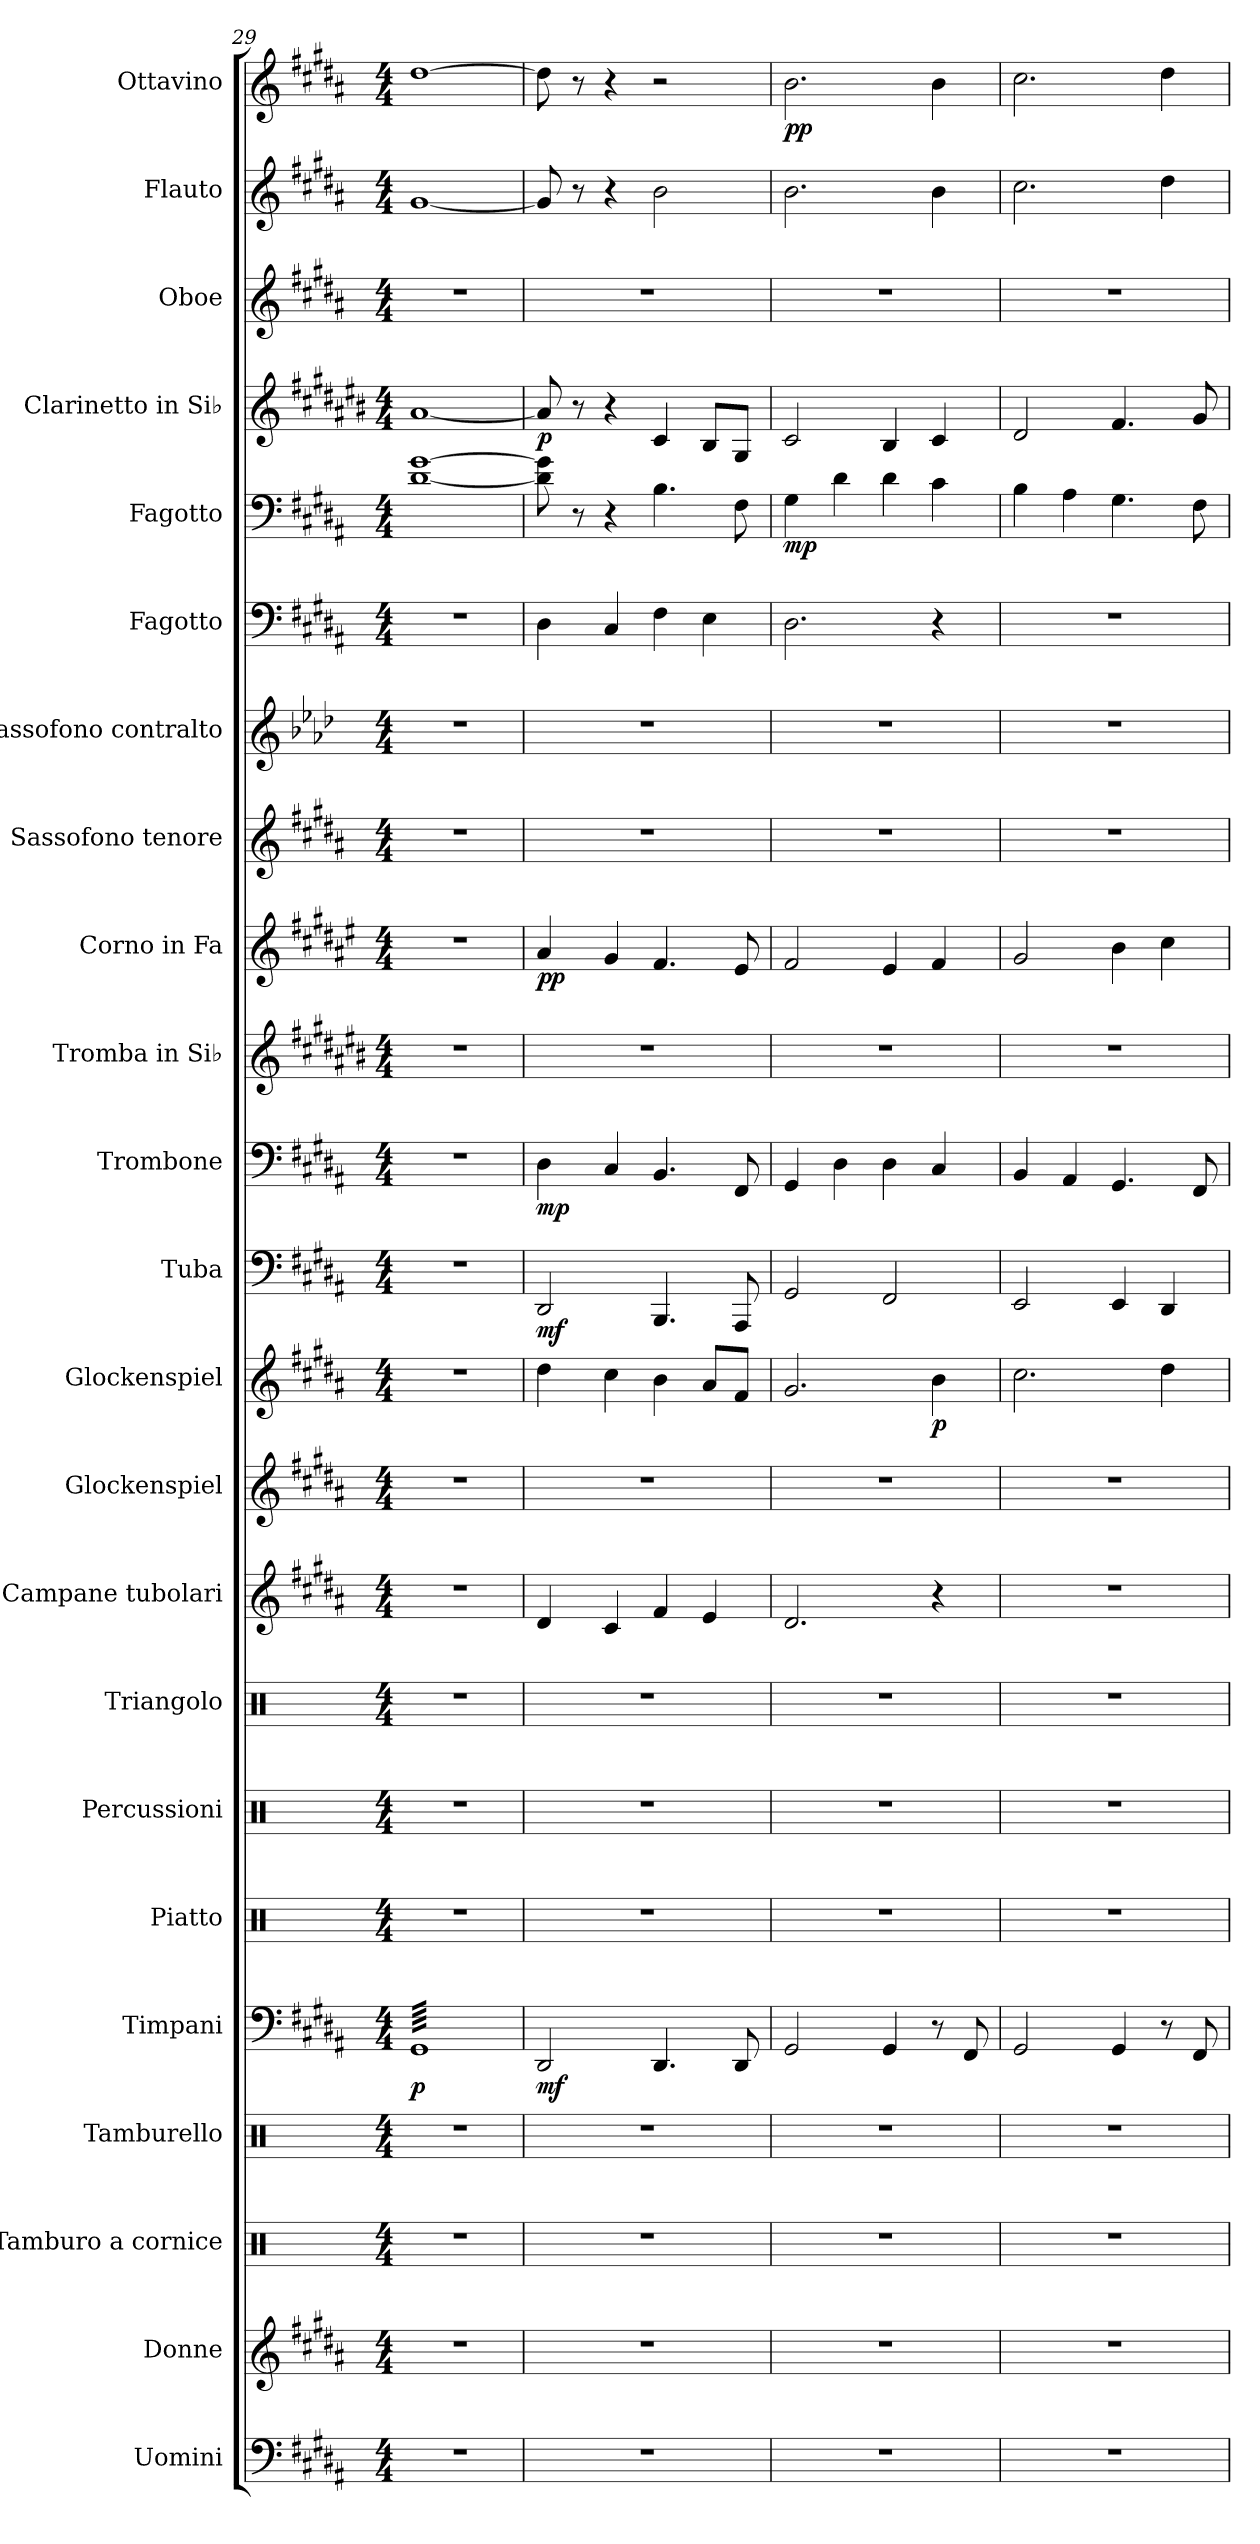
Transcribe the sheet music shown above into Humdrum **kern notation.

**kern	**kern	**kern	**kern	**kern	**dynam	**kern	**kern	**kern	**kern	**kern	**kern	**dynam	**kern	**dynam	**kern	**dynam	**kern	**kern	**dynam	**kern	**kern	**kern	**kern	**dynam	**kern	**dynam	**kern	**kern	**kern	**dynam
*part23	*part22	*part21	*part20	*part19	*part19	*part18	*part17	*part16	*part15	*part14	*part13	*part13	*part12	*part12	*part11	*part11	*part10	*part9	*part9	*part8	*part7	*part6	*part5	*part5	*part4	*part4	*part3	*part2	*part1	*part1
*staff23	*staff22	*staff21	*staff20	*staff19	*staff19	*staff18	*staff17	*staff16	*staff15	*staff14	*staff13	*staff13	*staff12	*staff12	*staff11	*staff11	*staff10	*staff9	*staff9	*staff8	*staff7	*staff6	*staff5	*staff5	*staff4	*staff4	*staff3	*staff2	*staff1	*staff1
*I"Uomini	*I"Donne	*I"Tamburo a cornice	*I"Tamburello	*I"Timpani	*	*I"Piatto	*I"Percussioni	*I"Triangolo	*I"Campane tubolari	*I"Glockenspiel	*I"Glockenspiel	*	*I"Tuba	*	*I"Trombone	*	*I"Tromba in Si♭	*I"Corno in Fa	*	*I"Sassofono tenore	*I"Sassofono contralto	*I"Fagotto	*I"Fagotto	*	*I"Clarinetto in Si♭	*	*I"Oboe	*I"Flauto	*I"Ottavino	*
*I'U.	*I'D.	*	*I'Tamb.	*I'Timp.	*	*	*I'Perc.	*I'Triang.	*I'Camp.	*I'Glock.	*I'Glock.	*	*I'Tba.	*	*I'Trb.	*	*I'Tr. Si♭	*I'Cor. Fa	*	*	*	*I'Fag.	*I'Fag.	*	*I'Cl. Si♭	*	*I'Ob.	*I'Fl.	*I'Ott.	*
*clefF4	*clefG2	*clefX	*clefX	*clefF4	*	*clefX	*clefX	*clefX	*clefG2	*clefG2	*clefG2	*	*clefF4	*	*clefF4	*	*clefG2	*clefG2	*	*clefG2	*clefG2	*clefF4	*clefF4	*	*clefG2	*	*clefG2	*clefG2	*clefG2	*
*	*	*	*	*	*	*	*	*	*	*ITrd-14c-24	*ITrd-14c-24	*	*	*	*	*	*ITrd1c2	*ITrd4c7	*	*ITrd8c14	*ITrd5c9	*	*	*	*ITrd1c2	*	*	*	*ITrd-7c-12	*
*k[f#c#g#d#a#]	*k[f#c#g#d#a#]	*k[]	*k[]	*k[f#c#g#d#a#]	*	*k[]	*k[]	*k[]	*k[f#c#g#d#a#]	*k[f#c#g#d#a#]	*k[f#c#g#d#a#]	*	*k[f#c#g#d#a#]	*	*k[f#c#g#d#a#]	*	*k[f#c#g#d#a#]	*k[f#c#g#d#a#]	*	*k[f#c#g#d#a#]	*k[b-e-a-d-g-c-f-]	*k[f#c#g#d#a#]	*k[f#c#g#d#a#]	*	*k[f#c#g#d#a#]	*	*k[f#c#g#d#a#]	*k[f#c#g#d#a#]	*k[f#c#g#d#a#]	*
*M4/4	*M4/4	*M4/4	*M4/4	*M4/4	*	*M4/4	*M4/4	*M4/4	*M4/4	*M4/4	*M4/4	*	*M4/4	*	*M4/4	*	*M4/4	*M4/4	*	*M4/4	*M4/4	*M4/4	*M4/4	*	*M4/4	*	*M4/4	*M4/4	*M4/4	*
=29	=29	=29	=29	=29	=29	=29	=29	=29	=29	=29	=29	=29	=29	=29	=29	=29	=29	=29	=29	=29	=29	=29	=29	=29	=29	=29	=29	=29	=29	=29
!	!	!	!	!LO:TX:b:i:t=cresc.	!	!	!	!	!	!	!	!	!	!	!	!	!	!	!	!	!	!	!	!	!	!	!	!	!	!
!	!	!	!	!	!LO:DY:b	!	!	!	!	!	!	!	!	!	!	!	!	!	!	!	!	!	!	!	!	!	!	!	!	!
*	*	*	*	*tremolo	*	*	*	*	*	*	*	*	*	*	*	*	*	*	*	*	*	*	*	*	*	*	*	*	*	*
1r	1r	1r	1r	64GG#LLLL	p	1r	1r	1r	1r	1r	1r	.	1r	.	1r	.	1r	1r	.	1r	1r	1r	[1d# [1g#	.	[1g#	.	1r	[1g#	[1ddd#	.
.	.	.	.	64GG#	.	.	.	.	.	.	.	.	.	.	.	.	.	.	.	.	.	.	.	.	.	.	.	.	.	.
.	.	.	.	64GG#	.	.	.	.	.	.	.	.	.	.	.	.	.	.	.	.	.	.	.	.	.	.	.	.	.	.
.	.	.	.	64GG#	.	.	.	.	.	.	.	.	.	.	.	.	.	.	.	.	.	.	.	.	.	.	.	.	.	.
.	.	.	.	64GG#	.	.	.	.	.	.	.	.	.	.	.	.	.	.	.	.	.	.	.	.	.	.	.	.	.	.
.	.	.	.	64GG#	.	.	.	.	.	.	.	.	.	.	.	.	.	.	.	.	.	.	.	.	.	.	.	.	.	.
.	.	.	.	64GG#	.	.	.	.	.	.	.	.	.	.	.	.	.	.	.	.	.	.	.	.	.	.	.	.	.	.
.	.	.	.	64GG#	.	.	.	.	.	.	.	.	.	.	.	.	.	.	.	.	.	.	.	.	.	.	.	.	.	.
.	.	.	.	64GG#	.	.	.	.	.	.	.	.	.	.	.	.	.	.	.	.	.	.	.	.	.	.	.	.	.	.
.	.	.	.	64GG#	.	.	.	.	.	.	.	.	.	.	.	.	.	.	.	.	.	.	.	.	.	.	.	.	.	.
.	.	.	.	64GG#	.	.	.	.	.	.	.	.	.	.	.	.	.	.	.	.	.	.	.	.	.	.	.	.	.	.
.	.	.	.	64GG#	.	.	.	.	.	.	.	.	.	.	.	.	.	.	.	.	.	.	.	.	.	.	.	.	.	.
.	.	.	.	64GG#	.	.	.	.	.	.	.	.	.	.	.	.	.	.	.	.	.	.	.	.	.	.	.	.	.	.
.	.	.	.	64GG#	.	.	.	.	.	.	.	.	.	.	.	.	.	.	.	.	.	.	.	.	.	.	.	.	.	.
.	.	.	.	64GG#	.	.	.	.	.	.	.	.	.	.	.	.	.	.	.	.	.	.	.	.	.	.	.	.	.	.
.	.	.	.	64GG#	.	.	.	.	.	.	.	.	.	.	.	.	.	.	.	.	.	.	.	.	.	.	.	.	.	.
.	.	.	.	64GG#	.	.	.	.	.	.	.	.	.	.	.	.	.	.	.	.	.	.	.	.	.	.	.	.	.	.
.	.	.	.	64GG#	.	.	.	.	.	.	.	.	.	.	.	.	.	.	.	.	.	.	.	.	.	.	.	.	.	.
.	.	.	.	64GG#	.	.	.	.	.	.	.	.	.	.	.	.	.	.	.	.	.	.	.	.	.	.	.	.	.	.
.	.	.	.	64GG#	.	.	.	.	.	.	.	.	.	.	.	.	.	.	.	.	.	.	.	.	.	.	.	.	.	.
.	.	.	.	64GG#	.	.	.	.	.	.	.	.	.	.	.	.	.	.	.	.	.	.	.	.	.	.	.	.	.	.
.	.	.	.	64GG#	.	.	.	.	.	.	.	.	.	.	.	.	.	.	.	.	.	.	.	.	.	.	.	.	.	.
.	.	.	.	64GG#	.	.	.	.	.	.	.	.	.	.	.	.	.	.	.	.	.	.	.	.	.	.	.	.	.	.
.	.	.	.	64GG#	.	.	.	.	.	.	.	.	.	.	.	.	.	.	.	.	.	.	.	.	.	.	.	.	.	.
.	.	.	.	64GG#	.	.	.	.	.	.	.	.	.	.	.	.	.	.	.	.	.	.	.	.	.	.	.	.	.	.
.	.	.	.	64GG#	.	.	.	.	.	.	.	.	.	.	.	.	.	.	.	.	.	.	.	.	.	.	.	.	.	.
.	.	.	.	64GG#	.	.	.	.	.	.	.	.	.	.	.	.	.	.	.	.	.	.	.	.	.	.	.	.	.	.
.	.	.	.	64GG#	.	.	.	.	.	.	.	.	.	.	.	.	.	.	.	.	.	.	.	.	.	.	.	.	.	.
.	.	.	.	64GG#	.	.	.	.	.	.	.	.	.	.	.	.	.	.	.	.	.	.	.	.	.	.	.	.	.	.
.	.	.	.	64GG#	.	.	.	.	.	.	.	.	.	.	.	.	.	.	.	.	.	.	.	.	.	.	.	.	.	.
.	.	.	.	64GG#	.	.	.	.	.	.	.	.	.	.	.	.	.	.	.	.	.	.	.	.	.	.	.	.	.	.
.	.	.	.	64GG#	.	.	.	.	.	.	.	.	.	.	.	.	.	.	.	.	.	.	.	.	.	.	.	.	.	.
.	.	.	.	64GG#	.	.	.	.	.	.	.	.	.	.	.	.	.	.	.	.	.	.	.	.	.	.	.	.	.	.
.	.	.	.	64GG#	.	.	.	.	.	.	.	.	.	.	.	.	.	.	.	.	.	.	.	.	.	.	.	.	.	.
.	.	.	.	64GG#	.	.	.	.	.	.	.	.	.	.	.	.	.	.	.	.	.	.	.	.	.	.	.	.	.	.
.	.	.	.	64GG#	.	.	.	.	.	.	.	.	.	.	.	.	.	.	.	.	.	.	.	.	.	.	.	.	.	.
.	.	.	.	64GG#	.	.	.	.	.	.	.	.	.	.	.	.	.	.	.	.	.	.	.	.	.	.	.	.	.	.
.	.	.	.	64GG#	.	.	.	.	.	.	.	.	.	.	.	.	.	.	.	.	.	.	.	.	.	.	.	.	.	.
.	.	.	.	64GG#	.	.	.	.	.	.	.	.	.	.	.	.	.	.	.	.	.	.	.	.	.	.	.	.	.	.
.	.	.	.	64GG#	.	.	.	.	.	.	.	.	.	.	.	.	.	.	.	.	.	.	.	.	.	.	.	.	.	.
.	.	.	.	64GG#	.	.	.	.	.	.	.	.	.	.	.	.	.	.	.	.	.	.	.	.	.	.	.	.	.	.
.	.	.	.	64GG#	.	.	.	.	.	.	.	.	.	.	.	.	.	.	.	.	.	.	.	.	.	.	.	.	.	.
.	.	.	.	64GG#	.	.	.	.	.	.	.	.	.	.	.	.	.	.	.	.	.	.	.	.	.	.	.	.	.	.
.	.	.	.	64GG#	.	.	.	.	.	.	.	.	.	.	.	.	.	.	.	.	.	.	.	.	.	.	.	.	.	.
.	.	.	.	64GG#	.	.	.	.	.	.	.	.	.	.	.	.	.	.	.	.	.	.	.	.	.	.	.	.	.	.
.	.	.	.	64GG#	.	.	.	.	.	.	.	.	.	.	.	.	.	.	.	.	.	.	.	.	.	.	.	.	.	.
.	.	.	.	64GG#	.	.	.	.	.	.	.	.	.	.	.	.	.	.	.	.	.	.	.	.	.	.	.	.	.	.
.	.	.	.	64GG#	.	.	.	.	.	.	.	.	.	.	.	.	.	.	.	.	.	.	.	.	.	.	.	.	.	.
.	.	.	.	64GG#	.	.	.	.	.	.	.	.	.	.	.	.	.	.	.	.	.	.	.	.	.	.	.	.	.	.
.	.	.	.	64GG#	.	.	.	.	.	.	.	.	.	.	.	.	.	.	.	.	.	.	.	.	.	.	.	.	.	.
.	.	.	.	64GG#	.	.	.	.	.	.	.	.	.	.	.	.	.	.	.	.	.	.	.	.	.	.	.	.	.	.
.	.	.	.	64GG#	.	.	.	.	.	.	.	.	.	.	.	.	.	.	.	.	.	.	.	.	.	.	.	.	.	.
.	.	.	.	64GG#	.	.	.	.	.	.	.	.	.	.	.	.	.	.	.	.	.	.	.	.	.	.	.	.	.	.
.	.	.	.	64GG#	.	.	.	.	.	.	.	.	.	.	.	.	.	.	.	.	.	.	.	.	.	.	.	.	.	.
.	.	.	.	64GG#	.	.	.	.	.	.	.	.	.	.	.	.	.	.	.	.	.	.	.	.	.	.	.	.	.	.
.	.	.	.	64GG#	.	.	.	.	.	.	.	.	.	.	.	.	.	.	.	.	.	.	.	.	.	.	.	.	.	.
.	.	.	.	64GG#	.	.	.	.	.	.	.	.	.	.	.	.	.	.	.	.	.	.	.	.	.	.	.	.	.	.
.	.	.	.	64GG#	.	.	.	.	.	.	.	.	.	.	.	.	.	.	.	.	.	.	.	.	.	.	.	.	.	.
.	.	.	.	64GG#	.	.	.	.	.	.	.	.	.	.	.	.	.	.	.	.	.	.	.	.	.	.	.	.	.	.
.	.	.	.	64GG#	.	.	.	.	.	.	.	.	.	.	.	.	.	.	.	.	.	.	.	.	.	.	.	.	.	.
.	.	.	.	64GG#	.	.	.	.	.	.	.	.	.	.	.	.	.	.	.	.	.	.	.	.	.	.	.	.	.	.
.	.	.	.	64GG#	.	.	.	.	.	.	.	.	.	.	.	.	.	.	.	.	.	.	.	.	.	.	.	.	.	.
.	.	.	.	64GG#	.	.	.	.	.	.	.	.	.	.	.	.	.	.	.	.	.	.	.	.	.	.	.	.	.	.
.	.	.	.	64GG#JJJJ	.	.	.	.	.	.	.	.	.	.	.	.	.	.	.	.	.	.	.	.	.	.	.	.	.	.
*	*	*	*	*Xtremolo	*	*	*	*	*	*	*	*	*	*	*	*	*	*	*	*	*	*	*	*	*	*	*	*	*	*
=30	=30	=30	=30	=30	=30	=30	=30	=30	=30	=30	=30	=30	=30	=30	=30	=30	=30	=30	=30	=30	=30	=30	=30	=30	=30	=30	=30	=30	=30	=30
!	!	!	!	!	!LO:DY:b	!	!	!	!	!	!	!	!	!LO:DY:b	!	!LO:DY:b	!	!	!LO:DY:b	!	!	!	!	!	!	!LO:DY:b	!	!	!	!
1r	1r	1r	1r	2DD#/	mf	1r	1r	1r	4d#/	1r	4dddd#\	.	2DD#/	mf	4D#\	mp	1r	4d#/	pp	1r	1r	4D#\	8d#\] 8g#\]	.	8g#/]	p	1r	8g#/]	8ddd#\]	.
.	.	.	.	.	.	.	.	.	.	.	.	.	.	.	.	.	.	.	.	.	.	.	8r	.	8r	.	.	8r	8r	.
.	.	.	.	.	.	.	.	.	4c#/	.	4cccc#\	.	.	.	4C#/	.	.	4c#/	.	.	.	4C#/	4r	.	4r	.	.	4r	4r	.
.	.	.	.	4.DD#/	.	.	.	.	4f#/	.	4bbb\	.	4.BBB/	.	4.BB/	.	.	4.B/	.	.	.	4F#\	4.B\	.	4B/	.	.	2b\	2r	.
.	.	.	.	.	.	.	.	.	4e/	.	8aaa#/L	.	.	.	.	.	.	.	.	.	.	4E\	.	.	8A#/L	.	.	.	.	.
.	.	.	.	8DD#/	.	.	.	.	.	.	8fff#/J	.	8AAA#/	.	8FF#/	.	.	8A#/	.	.	.	.	8F#\	.	8F#/J	.	.	.	.	.
=31	=31	=31	=31	=31	=31	=31	=31	=31	=31	=31	=31	=31	=31	=31	=31	=31	=31	=31	=31	=31	=31	=31	=31	=31	=31	=31	=31	=31	=31	=31
!	!	!	!	!	!	!	!	!	!	!	!	!	!	!	!	!	!	!	!	!	!	!	!	!LO:DY:b	!	!	!	!	!	!LO:DY:b
1r	1r	1r	1r	2GG#/	.	1r	1r	1r	2.d#/	1r	2.ggg#/	.	2GG#/	.	4GG#/	.	1r	2B/	.	1r	1r	2.D#\	4G#\	mp	2B/	.	1r	2.b\	2.bb\	pp
.	.	.	.	.	.	.	.	.	.	.	.	.	.	.	4D#\	.	.	.	.	.	.	.	4d#\	.	.	.	.	.	.	.
.	.	.	.	4GG#/	.	.	.	.	.	.	.	.	2FF#/	.	4D#\	.	.	4A#/	.	.	.	.	4d#\	.	4A#/	.	.	.	.	.
!	!	!	!	!	!	!	!	!	!	!	!	!LO:DY:b	!	!	!	!	!	!	!	!	!	!	!	!	!	!	!	!	!	!
.	.	.	.	8r	.	.	.	.	4r	.	4bbb\	p	.	.	4C#/	.	.	4B/	.	.	.	4r	4c#\	.	4B/	.	.	4b\	4bb\	.
.	.	.	.	8FF#/	.	.	.	.	.	.	.	.	.	.	.	.	.	.	.	.	.	.	.	.	.	.	.	.	.	.
=32	=32	=32	=32	=32	=32	=32	=32	=32	=32	=32	=32	=32	=32	=32	=32	=32	=32	=32	=32	=32	=32	=32	=32	=32	=32	=32	=32	=32	=32	=32
1r	1r	1r	1r	2GG#/	.	1r	1r	1r	1r	1r	2.cccc#\	.	2EE/	.	4BB/	.	1r	2c#/	.	1r	1r	1r	4B\	.	2c#/	.	1r	2.cc#\	2.ccc#\	.
.	.	.	.	.	.	.	.	.	.	.	.	.	.	.	4AA#/	.	.	.	.	.	.	.	4A#\	.	.	.	.	.	.	.
.	.	.	.	4GG#/	.	.	.	.	.	.	.	.	4EE/	.	4.GG#/	.	.	4e\	.	.	.	.	4.G#\	.	4.e/	.	.	.	.	.
.	.	.	.	8r	.	.	.	.	.	.	4dddd#\	.	4DD#/	.	.	.	.	4f#\	.	.	.	.	.	.	.	.	.	4dd#\	4ddd#\	.
.	.	.	.	8FF#/	.	.	.	.	.	.	.	.	.	.	8FF#/	.	.	.	.	.	.	.	8F#\	.	8f#/	.	.	.	.	.
=	=	=	=	=	=	=	=	=	=	=	=	=	=	=	=	=	=	=	=	=	=	=	=	=	=	=	=	=	=	=
*-	*-	*-	*-	*-	*-	*-	*-	*-	*-	*-	*-	*-	*-	*-	*-	*-	*-	*-	*-	*-	*-	*-	*-	*-	*-	*-	*-	*-	*-	*-
